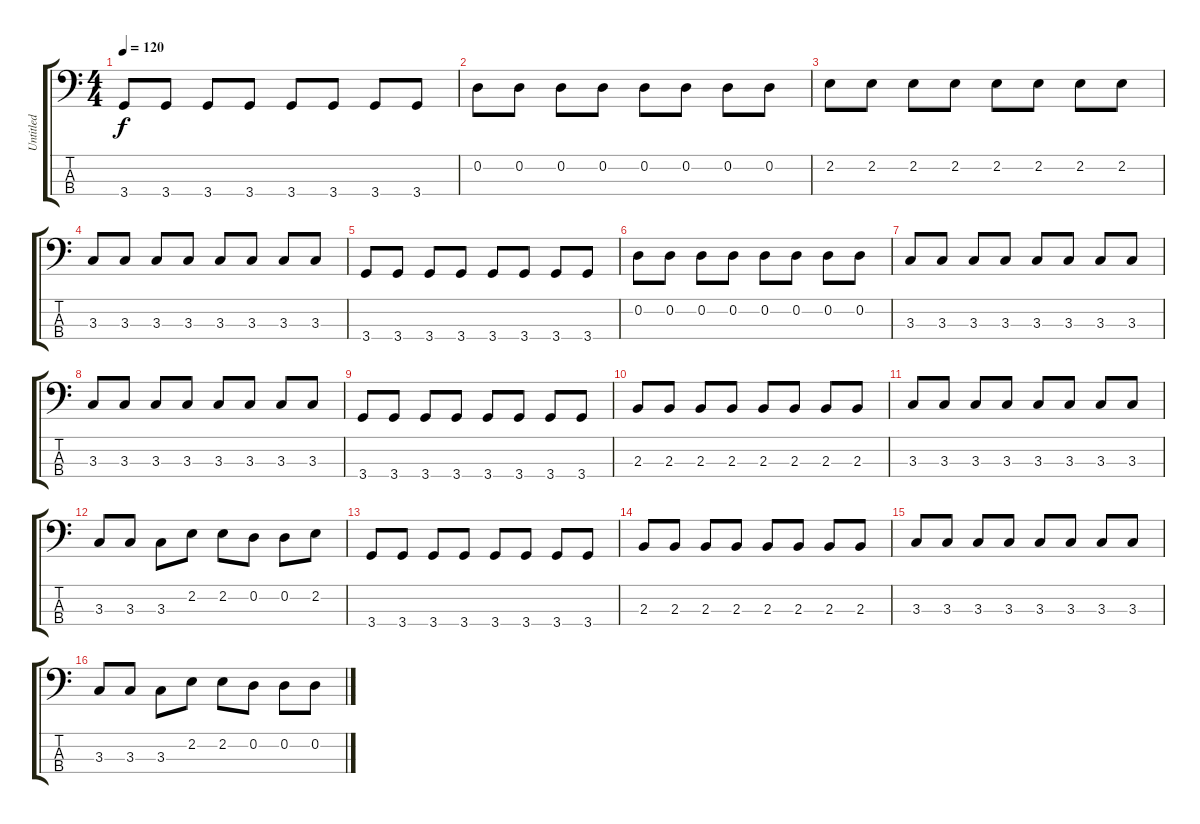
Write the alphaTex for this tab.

\track ("Untitled" "Untitled") {instrument electricbassfinger}
\staff {score tabs}
\tuning (G2 D2 A1 E1) {hide}
\ts (4 4)
\tempo 120
\clef f4
\ks c
3.4.8{dy f} 3.4.8 3.4.8 3.4.8 3.4.8 3.4.8 3.4.8 3.4.8 |
0.2.8 0.2.8 0.2.8 0.2.8 0.2.8 0.2.8 0.2.8 0.2.8 |
2.2.8 2.2.8 2.2.8 2.2.8 2.2.8 2.2.8 2.2.8 2.2.8 |
3.3.8 3.3.8 3.3.8 3.3.8 3.3.8 3.3.8 3.3.8 3.3.8 |
3.4.8 3.4.8 3.4.8 3.4.8 3.4.8 3.4.8 3.4.8 3.4.8 |
0.2.8 0.2.8 0.2.8 0.2.8 0.2.8 0.2.8 0.2.8 0.2.8 |
3.3.8 3.3.8 3.3.8 3.3.8 3.3.8 3.3.8 3.3.8 3.3.8 |
3.3.8 3.3.8 3.3.8 3.3.8 3.3.8 3.3.8 3.3.8 3.3.8 |
3.4.8 3.4.8 3.4.8 3.4.8 3.4.8 3.4.8 3.4.8 3.4.8 |
2.3.8 2.3.8 2.3.8 2.3.8 2.3.8 2.3.8 2.3.8 2.3.8 |
3.3.8 3.3.8 3.3.8 3.3.8 3.3.8 3.3.8 3.3.8 3.3.8 |
3.3.8 3.3.8 3.3.8 2.2.8 2.2.8 0.2.8 0.2.8 2.2.8 |
3.4.8 3.4.8 3.4.8 3.4.8 3.4.8 3.4.8 3.4.8 3.4.8 |
2.3.8 2.3.8 2.3.8 2.3.8 2.3.8 2.3.8 2.3.8 2.3.8 |
3.3.8 3.3.8 3.3.8 3.3.8 3.3.8 3.3.8 3.3.8 3.3.8 |
3.3.8 3.3.8 3.3.8 2.2.8 2.2.8 0.2.8 0.2.8 0.2.8
